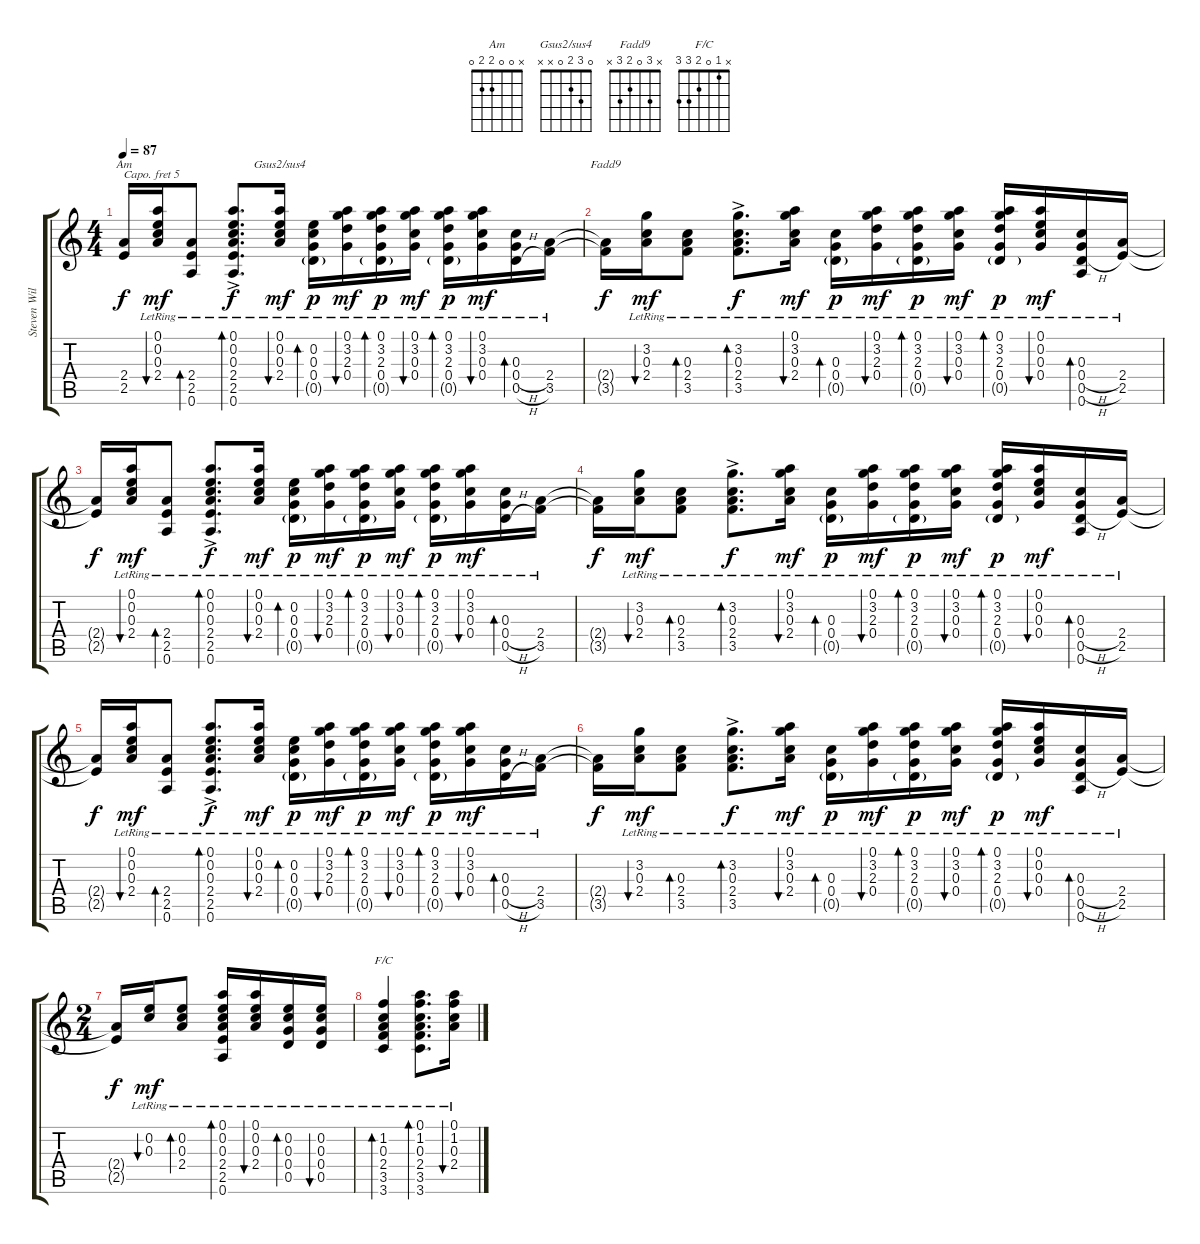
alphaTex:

\track ("Steven Wilson Acous. Gtr. L" "Steven Wil") {instrument acousticguitarsteel}
\staff {score tabs}
\capo 5
\tuning (E4 B3 G3 D3 A2 E2) {hide}
\chord ("Am" x 0 0 2 2 0)
\chord ("Gsus2/sus4" 0 3 2 0 x x)
\chord ("Fadd9" x 3 0 2 3 x)
\chord ("F/C" x 1 0 2 3 3)
\ts (4 4)
\tempo 87
\clef g2
\ks aminor
(2.4{t} 2.5{t}).16{ch "Am" dy f} (0.1{lr} 0.2{lr} 0.3{lr} 2.4{lr}).16{bu 30 dy mf} (2.4{lr} 2.5{lr} 0.6{lr}).8{bd 30} (0.1{ac lr} 0.2{ac lr} 0.3{ac lr} 2.4{ac lr} 2.5{ac lr} 0.6{ac lr}).8{d bd 30 dy f} (0.1{lr} 0.2{lr} 0.3{lr} 2.4{lr}).16{bu 30 ch "Gsus2/sus4" dy mf} (0.2{lr} 0.3{lr} 0.4{lr} 0.5{g lr}).16{bd 30 dy p} (0.1{lr} 3.2{lr} 2.3{lr} 0.4{lr}).16{bu 30 dy mf} (0.1{lr} 3.2{lr} 2.3{lr} 0.4{lr} 0.5{g lr}).16{bd 30 dy p} (0.1{lr} 3.2{lr} 0.3{lr} 0.4{lr}).16{bu 30 dy mf} (0.1{lr} 3.2{lr} 2.3{lr} 0.4{lr} 0.5{g lr}).16{bd 30 dy p} (0.1{lr} 3.2{lr} 0.3{lr} 0.4{lr}).16{bu 30 dy mf} (0.3{lr} 0.4{h lr} 0.5{h lr}).16{bd 30} (2.4{lr} 3.5{lr}).16 |
(2.4{t} 3.5{t}).16{ch "Fadd9" dy f} (3.2{lr} 0.3{lr} 2.4{lr}).16{bu 30 dy mf} (0.3{lr} 2.4{lr} 3.5{lr}).8{bd 30} (3.2{ac lr} 0.3{ac lr} 2.4{ac lr} 3.5{ac lr}).8{d bd 30 dy f} (0.1{lr} 3.2{lr} 0.3{lr} 2.4{lr}).16{bu 30 dy mf} (0.3{lr} 0.4{lr} 0.5{g lr}).16{bd 30 dy p} (0.1{lr} 3.2{lr} 2.3{lr} 0.4{lr}).16{bu 30 dy mf} (0.1{lr} 3.2{lr} 2.3{lr} 0.4{lr} 0.5{g lr}).16{bd 30 dy p} (0.1{lr} 3.2{lr} 0.3{lr} 0.4{lr}).16{bu 30 dy mf} (0.1{lr} 3.2{lr} 2.3{lr} 0.4{lr} 0.5{g lr}).16{bd 30 dy p} (0.1{lr} 0.2{lr} 0.3{lr} 0.4{lr}).16{bu 30 dy mf} (0.3{lr} 0.4{h lr} 0.5{h lr} 0.6{lr}).16{bd 30} (2.4{lr} 2.5{lr}).16 |
(2.4{t} 2.5{t}).16{dy f} (0.1{lr} 0.2{lr} 0.3{lr} 2.4{lr}).16{bu 30 dy mf} (2.4{lr} 2.5{lr} 0.6{lr}).8{bd 30} (0.1{ac lr} 0.2{ac lr} 0.3{ac lr} 2.4{ac lr} 2.5{ac lr} 0.6{ac lr}).8{d bd 30 dy f} (0.1{lr} 0.2{lr} 0.3{lr} 2.4{lr}).16{bu 30 dy mf} (0.2{lr} 0.3{lr} 0.4{lr} 0.5{g lr}).16{bd 30 dy p} (0.1{lr} 3.2{lr} 2.3{lr} 0.4{lr}).16{bu 30 dy mf} (0.1{lr} 3.2{lr} 2.3{lr} 0.4{lr} 0.5{g lr}).16{bd 30 dy p} (0.1{lr} 3.2{lr} 0.3{lr} 0.4{lr}).16{bu 30 dy mf} (0.1{lr} 3.2{lr} 2.3{lr} 0.4{lr} 0.5{g lr}).16{bd 30 dy p} (0.1{lr} 3.2{lr} 0.3{lr} 0.4{lr}).16{bu 30 dy mf} (0.3{lr} 0.4{h lr} 0.5{h lr}).16{bd 30} (2.4{lr} 3.5{lr}).16 |
(2.4{t} 3.5{t}).16{dy f} (3.2{lr} 0.3{lr} 2.4{lr}).16{bu 30 dy mf} (0.3{lr} 2.4{lr} 3.5{lr}).8{bd 30} (3.2{ac lr} 0.3{ac lr} 2.4{ac lr} 3.5{ac lr}).8{d bd 30 dy f} (0.1{lr} 3.2{lr} 0.3{lr} 2.4{lr}).16{bu 30 dy mf} (0.3{lr} 0.4{lr} 0.5{g lr}).16{bd 30 dy p} (0.1{lr} 3.2{lr} 2.3{lr} 0.4{lr}).16{bu 30 dy mf} (0.1{lr} 3.2{lr} 2.3{lr} 0.4{lr} 0.5{g lr}).16{bd 30 dy p} (0.1{lr} 3.2{lr} 0.3{lr} 0.4{lr}).16{bu 30 dy mf} (0.1{lr} 3.2{lr} 2.3{lr} 0.4{lr} 0.5{g lr}).16{bd 30 dy p} (0.1{lr} 0.2{lr} 0.3{lr} 0.4{lr}).16{bu 30 dy mf} (0.3{lr} 0.4{h lr} 0.5{h lr} 0.6{lr}).16{bd 30} (2.4{lr} 2.5{lr}).16 |
(2.4{t} 2.5{t}).16{dy f} (0.1{lr} 0.2{lr} 0.3{lr} 2.4{lr}).16{bu 30 dy mf} (2.4{lr} 2.5{lr} 0.6{lr}).8{bd 30} (0.1{ac lr} 0.2{ac lr} 0.3{ac lr} 2.4{ac lr} 2.5{ac lr} 0.6{ac lr}).8{d bd 30 dy f} (0.1{lr} 0.2{lr} 0.3{lr} 2.4{lr}).16{bu 30 dy mf} (0.2{lr} 0.3{lr} 0.4{lr} 0.5{g lr}).16{bd 30 dy p} (0.1{lr} 3.2{lr} 2.3{lr} 0.4{lr}).16{bu 30 dy mf} (0.1{lr} 3.2{lr} 2.3{lr} 0.4{lr} 0.5{g lr}).16{bd 30 dy p} (0.1{lr} 3.2{lr} 0.3{lr} 0.4{lr}).16{bu 30 dy mf} (0.1{lr} 3.2{lr} 2.3{lr} 0.4{lr} 0.5{g lr}).16{bd 30 dy p} (0.1{lr} 3.2{lr} 0.3{lr} 0.4{lr}).16{bu 30 dy mf} (0.3{lr} 0.4{h lr} 0.5{h lr}).16{bd 30} (2.4{lr} 3.5{lr}).16 |
(2.4{t} 3.5{t}).16{dy f} (3.2{lr} 0.3{lr} 2.4{lr}).16{bu 30 dy mf} (0.3{lr} 2.4{lr} 3.5{lr}).8{bd 30} (3.2{ac lr} 0.3{ac lr} 2.4{ac lr} 3.5{ac lr}).8{d bd 30 dy f} (0.1{lr} 3.2{lr} 0.3{lr} 2.4{lr}).16{bu 30 dy mf} (0.3{lr} 0.4{lr} 0.5{g lr}).16{bd 30 dy p} (0.1{lr} 3.2{lr} 2.3{lr} 0.4{lr}).16{bu 30 dy mf} (0.1{lr} 3.2{lr} 2.3{lr} 0.4{lr} 0.5{g lr}).16{bd 30 dy p} (0.1{lr} 3.2{lr} 0.3{lr} 0.4{lr}).16{bu 30 dy mf} (0.1{lr} 3.2{lr} 2.3{lr} 0.4{lr} 0.5{g lr}).16{bd 30 dy p} (0.1{lr} 0.2{lr} 0.3{lr} 0.4{lr}).16{bu 30 dy mf} (0.3{lr} 0.4{h lr} 0.5{h lr} 0.6{lr}).16{bd 30} (2.4{lr} 2.5{lr}).16 |
\ts (2 4)
(2.4{t} 2.5{t}).16{dy f} (0.2{lr} 0.3{lr}).16{bu 30 dy mf} (0.2{lr} 0.3{lr} 2.4{lr}).8{bd 30} (0.1{lr} 0.2{lr} 0.3{lr} 2.4{lr} 2.5{lr} 0.6{lr}).16{bd 30} (0.1{lr} 0.2{lr} 0.3{lr} 2.4{lr}).16{bu 30} (0.2{lr} 0.3{lr} 0.4{lr} 0.5{lr}).16{bd 30} (0.2{lr} 0.3{lr} 0.4{lr} 0.5{lr}).16{bu 30} |
(1.2{lr} 0.3{lr} 2.4{lr} 3.5{lr} 3.6{lr}).4{bd 30 ch "F/C"} (0.1{lr} 1.2{lr} 0.3{lr} 2.4{lr} 3.5{lr} 3.6{lr}).8{d bd 30} (0.1{lr} 1.2{lr} 0.3{lr} 2.4{lr}).16{bu 30}
